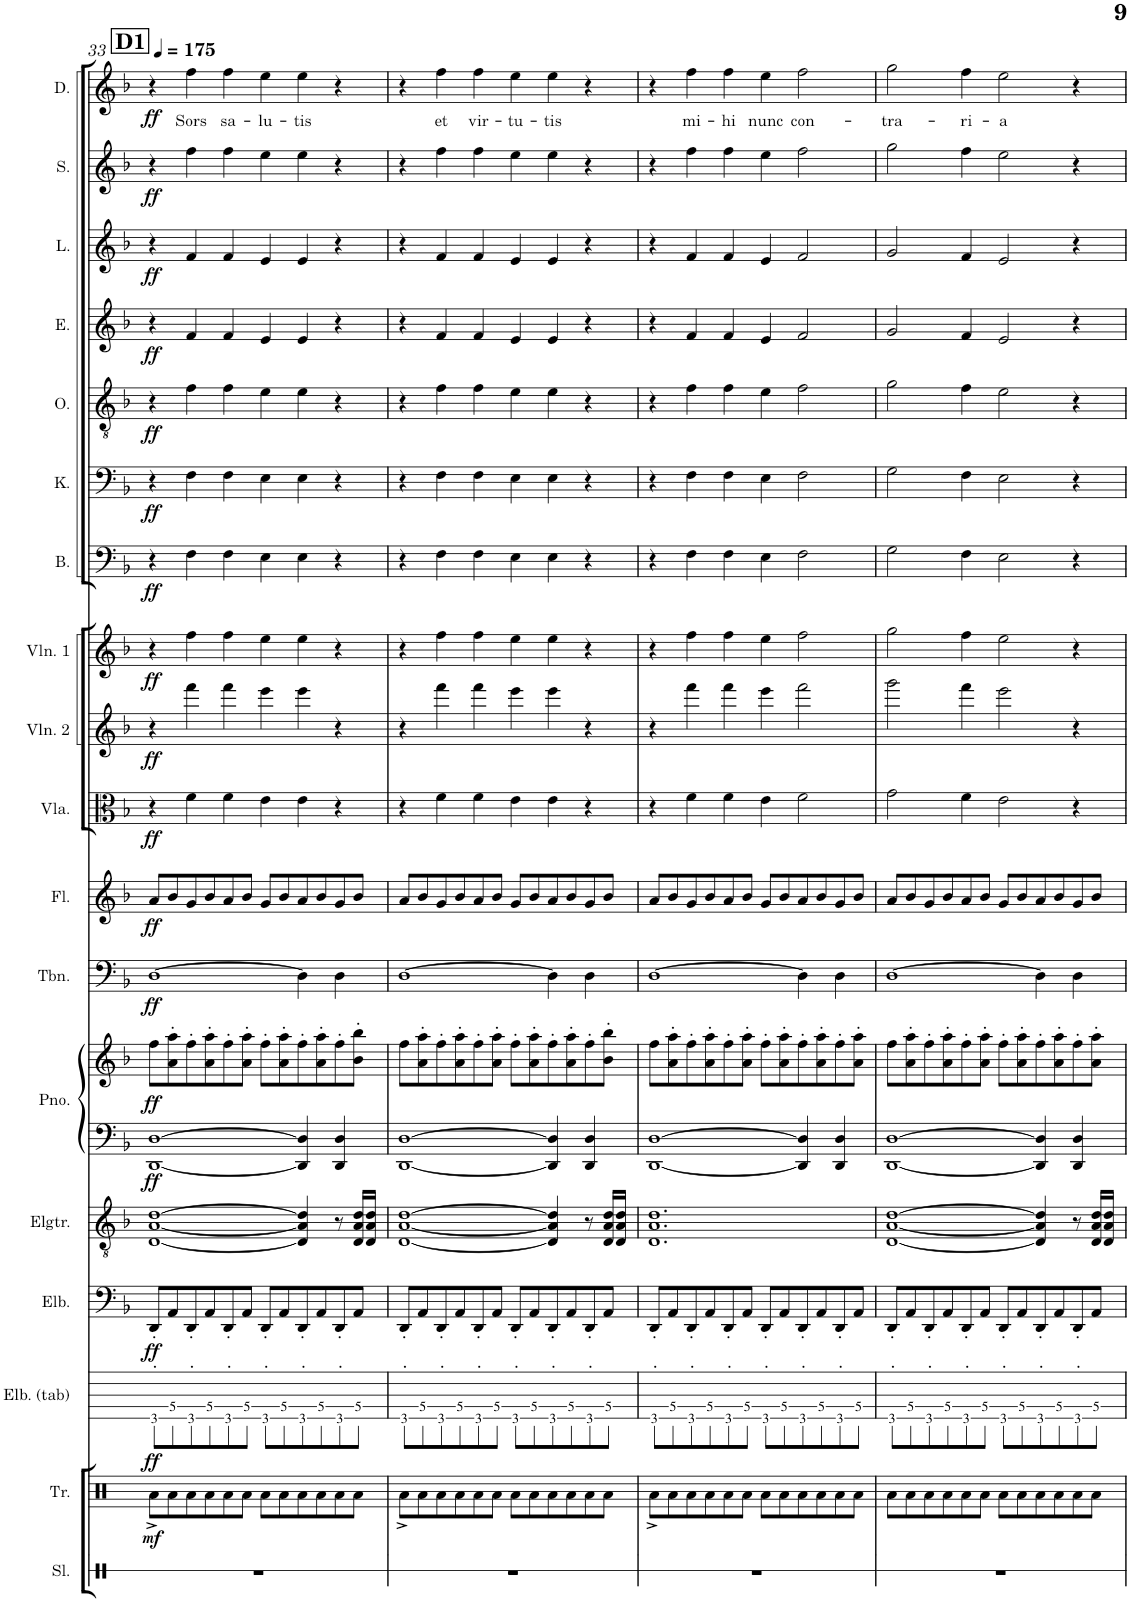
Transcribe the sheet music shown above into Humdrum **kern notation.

**kern	**kern	**dynam	**kern	**dynam	**kern	**dynam	**kern	**kern	**kern	**dynam	**kern	**dynam	**kern	**dynam	**kern	**dynam	**kern	**dynam	**kern	**dynam	**kern	**dynam	**kern	**dynam	**kern	**dynam	**kern	**dynam	**kern	**dynam	**kern	**dynam	**kern	**text	**dynam
*part18	*part17	*part17	*part16	*part16	*part15	*part15	*part14	*part13	*part13	*part13	*part12	*part12	*part11	*part11	*part10	*part10	*part9	*part9	*part8	*part8	*part7	*part7	*part6	*part6	*part5	*part5	*part4	*part4	*part3	*part3	*part2	*part2	*part1	*part1	*part1
*staff19	*staff18	*staff18	*staff17	*staff17	*staff16	*staff16	*staff15	*staff14	*staff13	*staff13/14	*staff12	*staff12	*staff11	*staff11	*staff10	*staff10	*staff9	*staff9	*staff8	*staff8	*staff7	*staff7	*staff6	*staff6	*staff5	*staff5	*staff4	*staff4	*staff3	*staff3	*staff2	*staff2	*staff1	*staff1	*staff1
*I"Slagverk	*I"Trumset	*	*I"Elbas (tab)	*	*I"Elbas	*	*I"Elgitarr	*I"Piano	*	*	*I"Trombon	*	*I"Tvärflöjt	*	*I"Viola	*	*I"Violin 2	*	*I"Violin 1	*	*I"Bacon	*	*I"Kat	*	*I"Orwen	*	*I"Elisabet	*	*I"Libby	*	*I"Shakespeare	*	*I"Drake	*	*
*I'Sl.	*I'Tr.	*	*I'Elb. (tab)	*	*I'Elb.	*	*I'Elgtr.	*I'Pno.	*	*	*I'Tbn.	*	*	*	*I'Vla.	*	*I'Vln. 2	*	*I'Vln. 1	*	*I'B.	*	*I'K.	*	*I'O.	*	*I'E.	*	*I'L.	*	*I'S.	*	*I'D.	*	*
!!LO:PB:g=z
*clefX	*clefX	*	*	*	*clefF4	*	*clefGv2	*clefF4	*clefG2	*	*clefF4	*	*clefG2	*	*clefC3	*	*clefG2	*	*clefG2	*	*clefF4	*	*clefF4	*	*clefGv2	*	*clefG2	*	*clefG2	*	*clefG2	*	*clefG2	*	*
*	*	*	*Trd7c12	*	*Trd7c12	*	*	*	*	*	*	*	*	*	*	*	*	*	*	*	*	*	*	*	*	*	*	*	*	*	*	*	*	*	*
*k[]	*k[]	*	*k[b-]	*	*k[b-]	*	*k[b-]	*k[b-]	*k[b-]	*	*k[b-]	*	*k[b-]	*	*k[b-]	*	*k[b-]	*	*k[b-]	*	*k[b-]	*	*k[b-]	*	*k[b-]	*	*k[b-]	*	*k[b-]	*	*k[b-]	*	*k[b-]	*	*
*M6/4	*M6/4	*	*M6/4	*	*M6/4	*	*M6/4	*M6/4	*M6/4	*	*M6/4	*	*M6/4	*	*M6/4	*	*M6/4	*	*M6/4	*	*M6/4	*	*M6/4	*	*M6/4	*	*M6/4	*	*M6/4	*	*M6/4	*	*M6/4	*	*
*MM175	*MM175	*	*MM175	*	*MM175	*	*MM175	*MM175	*MM175	*	*MM175	*	*MM175	*	*MM175	*	*MM175	*	*MM175	*	*MM175	*	*MM175	*	*MM175	*	*MM175	*	*MM175	*	*MM175	*	*MM175	*	*
!!LO:REH:place=s1:a:B:cj:fs=14:t=D1
=33	=33	=33	=33	=33	=33	=33	=33	=33	=33	=33	=33	=33	=33	=33	=33	=33	=33	=33	=33	=33	=33	=33	=33	=33	=33	=33	=33	=33	=33	=33	=33	=33	=33	=33	=33
!	!	!LO:DY:b	!	!LO:DY:b	!	!LO:DY:b	!	!	!	!LO:DY:b=2	!	!	!	!	!	!	!	!	!	!	!	!	!	!	!	!	!	!	!	!	!	!	!	!	!
!	!	!	!	!	!	!	!	!	!	!LO:DY:n=1:b	!	!LO:DY:b	!	!LO:DY:b	!	!LO:DY:b	!	!LO:DY:b	!	!LO:DY:b	!	!LO:DY:b	!	!LO:DY:b	!	!LO:DY:b	!	!LO:DY:b	!	!LO:DY:b	!	!LO:DY:b	!	!	!LO:DY:b
1.r	8Ra^<\L	mf	8DD'\L	ff	8DD'/L	ff	[1D [1A [1d	[1DD [1D	8ff\L	ff ff	[1D	ff	8a/L	ff	4r	ff	4r	ff	4r	ff	4r	ff	4r	ff	4r	ff	4r	ff	4r	ff	4r	ff	4r	.	ff
.	8Ra\	.	8AA\	.	8AA/	.	.	.	8a\' 8aa\'	.	.	.	8b-/	.	.	.	.	.	.	.	.	.	.	.	.	.	.	.	.	.	.	.	.	.	.
!	!	!	!	!	!	!	!	!	!	!	!	!	!	!	!	!	!	!	!	!	!	!	!	!	!	!	!	!	!	!	!	!	!	!LO:LY:b	!
.	8Ra\	.	8DD'\	.	8DD'/	.	.	.	8ff'\	.	.	.	8g/	.	4f\	.	4fff\	.	4ff\	.	4F\	.	4F\	.	4f\	.	4f/	.	4f/	.	4ff\	.	4ff\	Sors	.
.	8Ra\	.	8AA\	.	8AA/	.	.	.	8a\' 8aa\'	.	.	.	8b-/	.	.	.	.	.	.	.	.	.	.	.	.	.	.	.	.	.	.	.	.	.	.
!	!	!	!	!	!	!	!	!	!	!	!	!	!	!	!	!	!	!	!	!	!	!	!	!	!	!	!	!	!	!	!	!	!	!LO:LY:b	!
.	8Ra\	.	8DD'\	.	8DD'/	.	.	.	8ff'\	.	.	.	8a/	.	4f\	.	4fff\	.	4ff\	.	4F\	.	4F\	.	4f\	.	4f/	.	4f/	.	4ff\	.	4ff\	sa-	.
.	8Ra\J	.	8AA\J	.	8AA/J	.	.	.	8a\' 8aa\'J	.	.	.	8b-/J	.	.	.	.	.	.	.	.	.	.	.	.	.	.	.	.	.	.	.	.	.	.
!	!	!	!	!	!	!	!	!	!	!	!	!	!	!	!	!	!	!	!	!	!	!	!	!	!	!	!	!	!	!	!	!	!	!LO:LY:b	!
.	8Ra\L	.	8DD'\L	.	8DD'/L	.	.	.	8ff'\L	.	.	.	8g/L	.	4e\	.	4eee\	.	4ee\	.	4E\	.	4E\	.	4e\	.	4e/	.	4e/	.	4ee\	.	4ee\	-lu-	.
.	8Ra\	.	8AA\	.	8AA/	.	.	.	8a\' 8aa\'	.	.	.	8b-/	.	.	.	.	.	.	.	.	.	.	.	.	.	.	.	.	.	.	.	.	.	.
!	!	!	!	!	!	!	!	!	!	!	!	!	!	!	!	!	!	!	!	!	!	!	!	!	!	!	!	!	!	!	!	!	!	!LO:LY:b	!
.	8Ra\	.	8DD'\	.	8DD'/	.	4D/] 4A/] 4d/]	4DD/] 4D/]	8ff'\	.	4D\]	.	8a/	.	4e\	.	4eee\	.	4ee\	.	4E\	.	4E\	.	4e\	.	4e/	.	4e/	.	4ee\	.	4ee\	-tis	.
.	8Ra\	.	8AA\	.	8AA/	.	.	.	8a\' 8aa\'	.	.	.	8b-/	.	.	.	.	.	.	.	.	.	.	.	.	.	.	.	.	.	.	.	.	.	.
.	8Ra\	.	8DD'\	.	8DD'/	.	8r	4DD/ 4D/	8ff'\	.	4D\	.	8g/	.	4r	.	4r	.	4r	.	4r	.	4r	.	4r	.	4r	.	4r	.	4r	.	4r	.	.
.	8Ra\J	.	8AA\J	.	8AA/J	.	16D/ 16A/ 16d/LL	.	8b-\' 8bb-\'J	.	.	.	8b-/J	.	.	.	.	.	.	.	.	.	.	.	.	.	.	.	.	.	.	.	.	.	.
.	.	.	.	.	.	.	16D/ 16A/ 16d/JJ	.	.	.	.	.	.	.	.	.	.	.	.	.	.	.	.	.	.	.	.	.	.	.	.	.	.	.	.
=34	=34	=34	=34	=34	=34	=34	=34	=34	=34	=34	=34	=34	=34	=34	=34	=34	=34	=34	=34	=34	=34	=34	=34	=34	=34	=34	=34	=34	=34	=34	=34	=34	=34	=34	=34
1.r	8Ra^<\L	.	8DD'\L	.	8DD'/L	.	[1D [1A [1d	[1DD [1D	8ff\L	.	[1D	.	8a/L	.	4r	.	4r	.	4r	.	4r	.	4r	.	4r	.	4r	.	4r	.	4r	.	4r	.	.
.	8Ra\	.	8AA\	.	8AA/	.	.	.	8a\' 8aa\'	.	.	.	8b-/	.	.	.	.	.	.	.	.	.	.	.	.	.	.	.	.	.	.	.	.	.	.
!	!	!	!	!	!	!	!	!	!	!	!	!	!	!	!	!	!	!	!	!	!	!	!	!	!	!	!	!	!	!	!	!	!	!LO:LY:b	!
.	8Ra\	.	8DD'\	.	8DD'/	.	.	.	8ff'\	.	.	.	8g/	.	4f\	.	4fff\	.	4ff\	.	4F\	.	4F\	.	4f\	.	4f/	.	4f/	.	4ff\	.	4ff\	et	.
.	8Ra\	.	8AA\	.	8AA/	.	.	.	8a\' 8aa\'	.	.	.	8b-/	.	.	.	.	.	.	.	.	.	.	.	.	.	.	.	.	.	.	.	.	.	.
!	!	!	!	!	!	!	!	!	!	!	!	!	!	!	!	!	!	!	!	!	!	!	!	!	!	!	!	!	!	!	!	!	!	!LO:LY:b	!
.	8Ra\	.	8DD'\	.	8DD'/	.	.	.	8ff'\	.	.	.	8a/	.	4f\	.	4fff\	.	4ff\	.	4F\	.	4F\	.	4f\	.	4f/	.	4f/	.	4ff\	.	4ff\	vir-	.
.	8Ra\J	.	8AA\J	.	8AA/J	.	.	.	8a\' 8aa\'J	.	.	.	8b-/J	.	.	.	.	.	.	.	.	.	.	.	.	.	.	.	.	.	.	.	.	.	.
!	!	!	!	!	!	!	!	!	!	!	!	!	!	!	!	!	!	!	!	!	!	!	!	!	!	!	!	!	!	!	!	!	!	!LO:LY:b	!
.	8Ra\L	.	8DD'\L	.	8DD'/L	.	.	.	8ff'\L	.	.	.	8g/L	.	4e\	.	4eee\	.	4ee\	.	4E\	.	4E\	.	4e\	.	4e/	.	4e/	.	4ee\	.	4ee\	-tu-	.
.	8Ra\	.	8AA\	.	8AA/	.	.	.	8a\' 8aa\'	.	.	.	8b-/	.	.	.	.	.	.	.	.	.	.	.	.	.	.	.	.	.	.	.	.	.	.
!	!	!	!	!	!	!	!	!	!	!	!	!	!	!	!	!	!	!	!	!	!	!	!	!	!	!	!	!	!	!	!	!	!	!LO:LY:b	!
.	8Ra\	.	8DD'\	.	8DD'/	.	4D/] 4A/] 4d/]	4DD/] 4D/]	8ff'\	.	4D\]	.	8a/	.	4e\	.	4eee\	.	4ee\	.	4E\	.	4E\	.	4e\	.	4e/	.	4e/	.	4ee\	.	4ee\	-tis	.
.	8Ra\	.	8AA\	.	8AA/	.	.	.	8a\' 8aa\'	.	.	.	8b-/	.	.	.	.	.	.	.	.	.	.	.	.	.	.	.	.	.	.	.	.	.	.
.	8Ra\	.	8DD'\	.	8DD'/	.	8r	4DD/ 4D/	8ff'\	.	4D\	.	8g/	.	4r	.	4r	.	4r	.	4r	.	4r	.	4r	.	4r	.	4r	.	4r	.	4r	.	.
.	8Ra\J	.	8AA\J	.	8AA/J	.	16D/ 16A/ 16d/LL	.	8b-\' 8bb-\'J	.	.	.	8b-/J	.	.	.	.	.	.	.	.	.	.	.	.	.	.	.	.	.	.	.	.	.	.
.	.	.	.	.	.	.	16D/ 16A/ 16d/JJ	.	.	.	.	.	.	.	.	.	.	.	.	.	.	.	.	.	.	.	.	.	.	.	.	.	.	.	.
=35	=35	=35	=35	=35	=35	=35	=35	=35	=35	=35	=35	=35	=35	=35	=35	=35	=35	=35	=35	=35	=35	=35	=35	=35	=35	=35	=35	=35	=35	=35	=35	=35	=35	=35	=35
1.r	8Ra^<\L	.	8DD'\L	.	8DD'/L	.	1.D 1.A 1.d	[1DD [1D	8ff\L	.	[1D	.	8a/L	.	4r	.	4r	.	4r	.	4r	.	4r	.	4r	.	4r	.	4r	.	4r	.	4r	.	.
.	8Ra\	.	8AA\	.	8AA/	.	.	.	8a\' 8aa\'	.	.	.	8b-/	.	.	.	.	.	.	.	.	.	.	.	.	.	.	.	.	.	.	.	.	.	.
!	!	!	!	!	!	!	!	!	!	!	!	!	!	!	!	!	!	!	!	!	!	!	!	!	!	!	!	!	!	!	!	!	!	!LO:LY:b	!
.	8Ra\	.	8DD'\	.	8DD'/	.	.	.	8ff'\	.	.	.	8g/	.	4f\	.	4fff\	.	4ff\	.	4F\	.	4F\	.	4f\	.	4f/	.	4f/	.	4ff\	.	4ff\	mi-	.
.	8Ra\	.	8AA\	.	8AA/	.	.	.	8a\' 8aa\'	.	.	.	8b-/	.	.	.	.	.	.	.	.	.	.	.	.	.	.	.	.	.	.	.	.	.	.
!	!	!	!	!	!	!	!	!	!	!	!	!	!	!	!	!	!	!	!	!	!	!	!	!	!	!	!	!	!	!	!	!	!	!LO:LY:b	!
.	8Ra\	.	8DD'\	.	8DD'/	.	.	.	8ff'\	.	.	.	8a/	.	4f\	.	4fff\	.	4ff\	.	4F\	.	4F\	.	4f\	.	4f/	.	4f/	.	4ff\	.	4ff\	-hi	.
.	8Ra\J	.	8AA\J	.	8AA/J	.	.	.	8a\' 8aa\'J	.	.	.	8b-/J	.	.	.	.	.	.	.	.	.	.	.	.	.	.	.	.	.	.	.	.	.	.
!	!	!	!	!	!	!	!	!	!	!	!	!	!	!	!	!	!	!	!	!	!	!	!	!	!	!	!	!	!	!	!	!	!	!LO:LY:b	!
.	8Ra\L	.	8DD'\L	.	8DD'/L	.	.	.	8ff'\L	.	.	.	8g/L	.	4e\	.	4eee\	.	4ee\	.	4E\	.	4E\	.	4e\	.	4e/	.	4e/	.	4ee\	.	4ee\	nunc	.
.	8Ra\	.	8AA\	.	8AA/	.	.	.	8a\' 8aa\'	.	.	.	8b-/	.	.	.	.	.	.	.	.	.	.	.	.	.	.	.	.	.	.	.	.	.	.
!	!	!	!	!	!	!	!	!	!	!	!	!	!	!	!	!	!	!	!	!	!	!	!	!	!	!	!	!	!	!	!	!	!	!LO:LY:b	!
.	8Ra\	.	8DD'\	.	8DD'/	.	.	4DD/] 4D/]	8ff'\	.	4D\]	.	8a/	.	2f\	.	2fff\	.	2ff\	.	2F\	.	2F\	.	2f\	.	2f/	.	2f/	.	2ff\	.	2ff\	con-	.
.	8Ra\	.	8AA\	.	8AA/	.	.	.	8a\' 8aa\'	.	.	.	8b-/	.	.	.	.	.	.	.	.	.	.	.	.	.	.	.	.	.	.	.	.	.	.
.	8Ra\	.	8DD'\	.	8DD'/	.	.	4DD/ 4D/	8ff'\	.	4D\	.	8g/	.	.	.	.	.	.	.	.	.	.	.	.	.	.	.	.	.	.	.	.	.	.
.	8Ra\J	.	8AA\J	.	8AA/J	.	.	.	8a\' 8aa\'J	.	.	.	8b-/J	.	.	.	.	.	.	.	.	.	.	.	.	.	.	.	.	.	.	.	.	.	.
=36	=36	=36	=36	=36	=36	=36	=36	=36	=36	=36	=36	=36	=36	=36	=36	=36	=36	=36	=36	=36	=36	=36	=36	=36	=36	=36	=36	=36	=36	=36	=36	=36	=36	=36	=36
!	!	!	!	!	!	!	!	!	!	!	!	!	!	!	!	!	!	!	!	!	!	!	!	!	!	!	!	!	!	!	!	!	!	!LO:LY:b	!
1.r	8Ra\L	.	8DD'\L	.	8DD'/L	.	[1D [1A [1d	[1DD [1D	8ff\L	.	[1D	.	8a/L	.	2g\	.	2ggg\	.	2gg\	.	2G\	.	2G\	.	2g\	.	2g/	.	2g/	.	2gg\	.	2gg\	-tra-	.
.	8Ra\	.	8AA\	.	8AA/	.	.	.	8a\' 8aa\'	.	.	.	8b-/	.	.	.	.	.	.	.	.	.	.	.	.	.	.	.	.	.	.	.	.	.	.
.	8Ra\	.	8DD'\	.	8DD'/	.	.	.	8ff'\	.	.	.	8g/	.	.	.	.	.	.	.	.	.	.	.	.	.	.	.	.	.	.	.	.	.	.
.	8Ra\	.	8AA\	.	8AA/	.	.	.	8a\' 8aa\'	.	.	.	8b-/	.	.	.	.	.	.	.	.	.	.	.	.	.	.	.	.	.	.	.	.	.	.
!	!	!	!	!	!	!	!	!	!	!	!	!	!	!	!	!	!	!	!	!	!	!	!	!	!	!	!	!	!	!	!	!	!	!LO:LY:b	!
.	8Ra\	.	8DD'\	.	8DD'/	.	.	.	8ff'\	.	.	.	8a/	.	4f\	.	4fff\	.	4ff\	.	4F\	.	4F\	.	4f\	.	4f/	.	4f/	.	4ff\	.	4ff\	-ri-	.
.	8Ra\J	.	8AA\J	.	8AA/J	.	.	.	8a\' 8aa\'J	.	.	.	8b-/J	.	.	.	.	.	.	.	.	.	.	.	.	.	.	.	.	.	.	.	.	.	.
!	!	!	!	!	!	!	!	!	!	!	!	!	!	!	!	!	!	!	!	!	!	!	!	!	!	!	!	!	!	!	!	!	!	!LO:LY:b	!
.	8Ra\L	.	8DD'\L	.	8DD'/L	.	.	.	8ff'\L	.	.	.	8g/L	.	2e\	.	2eee\	.	2ee\	.	2E\	.	2E\	.	2e\	.	2e/	.	2e/	.	2ee\	.	2ee\	-a	.
.	8Ra\	.	8AA\	.	8AA/	.	.	.	8a\' 8aa\'	.	.	.	8b-/	.	.	.	.	.	.	.	.	.	.	.	.	.	.	.	.	.	.	.	.	.	.
.	8Ra\	.	8DD'\	.	8DD'/	.	4D/] 4A/] 4d/]	4DD/] 4D/]	8ff'\	.	4D\]	.	8a/	.	.	.	.	.	.	.	.	.	.	.	.	.	.	.	.	.	.	.	.	.	.
.	8Ra\	.	8AA\	.	8AA/	.	.	.	8a\' 8aa\'	.	.	.	8b-/	.	.	.	.	.	.	.	.	.	.	.	.	.	.	.	.	.	.	.	.	.	.
.	8Ra\	.	8DD'\	.	8DD'/	.	8r	4DD/ 4D/	8ff'\	.	4D\	.	8g/	.	4r	.	4r	.	4r	.	4r	.	4r	.	4r	.	4r	.	4r	.	4r	.	4r	.	.
.	8Ra\J	.	8AA\J	.	8AA/J	.	16D/ 16A/ 16d/LL	.	8a\' 8aa\'J	.	.	.	8b-/J	.	.	.	.	.	.	.	.	.	.	.	.	.	.	.	.	.	.	.	.	.	.
.	.	.	.	.	.	.	16D/ 16A/ 16d/JJ	.	.	.	.	.	.	.	.	.	.	.	.	.	.	.	.	.	.	.	.	.	.	.	.	.	.	.	.
=	=	=	=	=	=	=	=	=	=	=	=	=	=	=	=	=	=	=	=	=	=	=	=	=	=	=	=	=	=	=	=	=	=	=	=
*-	*-	*-	*-	*-	*-	*-	*-	*-	*-	*-	*-	*-	*-	*-	*-	*-	*-	*-	*-	*-	*-	*-	*-	*-	*-	*-	*-	*-	*-	*-	*-	*-	*-	*-	*-
